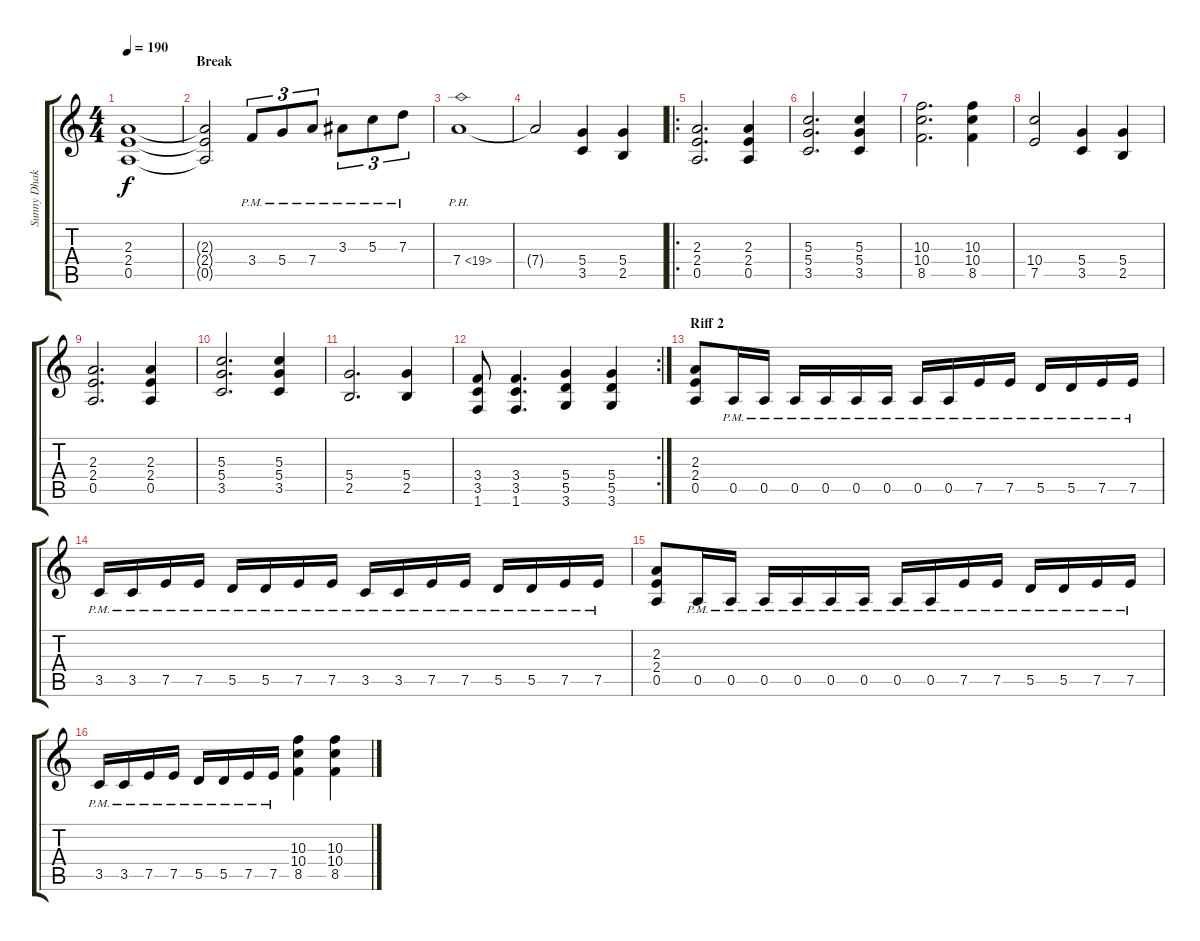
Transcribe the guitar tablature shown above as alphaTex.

\track ("Sunny Dhak" "Sunny Dhak") {instrument distortionguitar}
\staff {score tabs}
\tuning (E4 B3 G3 D3 A2 E2) {hide}
\ts (4 4)
\tempo 190
\clef g2
\ks c
(2.3{t} 2.4{t} 0.5{t}).1{dy f} |
\section ("" "Break")
(2.3{t} 2.4{t} 0.5{t}).2 3.4{pm}.8{tu (3 2)} 5.4{pm}.8{tu (3 2)} 7.4{pm}.8{tu (3 2)} 3.3{pm}.8{tu (3 2)} 5.3{pm}.8{tu (3 2)} 7.3{pm}.8{tu (3 2)} |
7.4{ph 12}.1 |
7.4{t}.2 (5.4 3.5).4 (5.4 2.5).4 |
\ro
(2.3 2.4 0.5).2{d} (2.3 2.4 0.5).4 |
(5.3 5.4 3.5).2{d} (5.3 5.4 3.5).4 |
(10.3 10.4 8.5).2{d} (10.3 10.4 8.5).4 |
(10.4 7.5).2 (5.4 3.5).4 (5.4 2.5).4 |
(2.3 2.4 0.5).2{d} (2.3 2.4 0.5).4 |
(5.3 5.4 3.5).2{d} (5.3 5.4 3.5).4 |
(5.4 2.5).2{d} (5.4 2.5).4 |
\rc 2
(3.4 3.5 1.6).8 (3.4 3.5 1.6).4{d} (5.4 5.5 3.6).4 (5.4 5.5 3.6).4 |
\section ("" "Riff 2")
(2.3 2.4 0.5).8 0.5{pm}.16 0.5{pm}.16 0.5{pm}.16 0.5{pm}.16 0.5{pm}.16 0.5{pm}.16 0.5{pm}.16 0.5{pm}.16 7.5{pm}.16 7.5{pm}.16 5.5{pm}.16 5.5{pm}.16 7.5{pm}.16 7.5{pm}.16 |
3.5{pm}.16 3.5{pm}.16 7.5{pm}.16 7.5{pm}.16 5.5{pm}.16 5.5{pm}.16 7.5{pm}.16 7.5{pm}.16 3.5{pm}.16 3.5{pm}.16 7.5{pm}.16 7.5{pm}.16 5.5{pm}.16 5.5{pm}.16 7.5{pm}.16 7.5{pm}.16 |
(2.3 2.4 0.5).8 0.5{pm}.16 0.5{pm}.16 0.5{pm}.16 0.5{pm}.16 0.5{pm}.16 0.5{pm}.16 0.5{pm}.16 0.5{pm}.16 7.5{pm}.16 7.5{pm}.16 5.5{pm}.16 5.5{pm}.16 7.5{pm}.16 7.5{pm}.16 |
3.5{pm}.16 3.5{pm}.16 7.5{pm}.16 7.5{pm}.16 5.5{pm}.16 5.5{pm}.16 7.5{pm}.16 7.5{pm}.16 (10.3 10.4 8.5).4 (10.3 10.4 8.5).4
